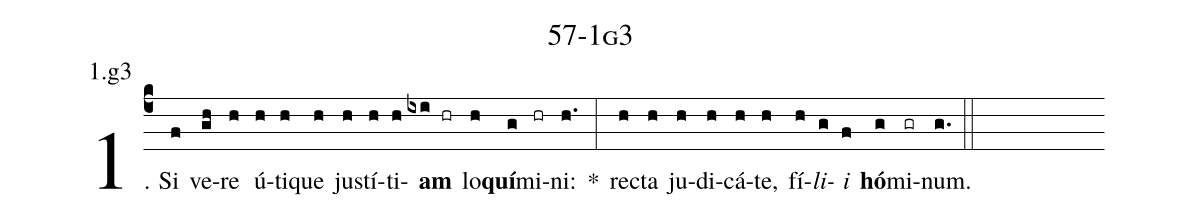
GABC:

name: 57-1g3;
annotation: 1.g3;
%%
(c4)1. Si(f) ve(gh)re(h) ú(h)ti(h)que(h) jus(h)tí(h)ti(h)<b>am</b>(ixi hr) lo(h)<b>quí</b>(g)mi(hr)ni:(h.) *(:) rec(h)ta(h) ju(h)di(h)cá(h)te,(h) fí(h)<i>li</i>(g)<i>i</i>(f) <b>hó</b>(g)mi(gr)num.(g.) (::)
